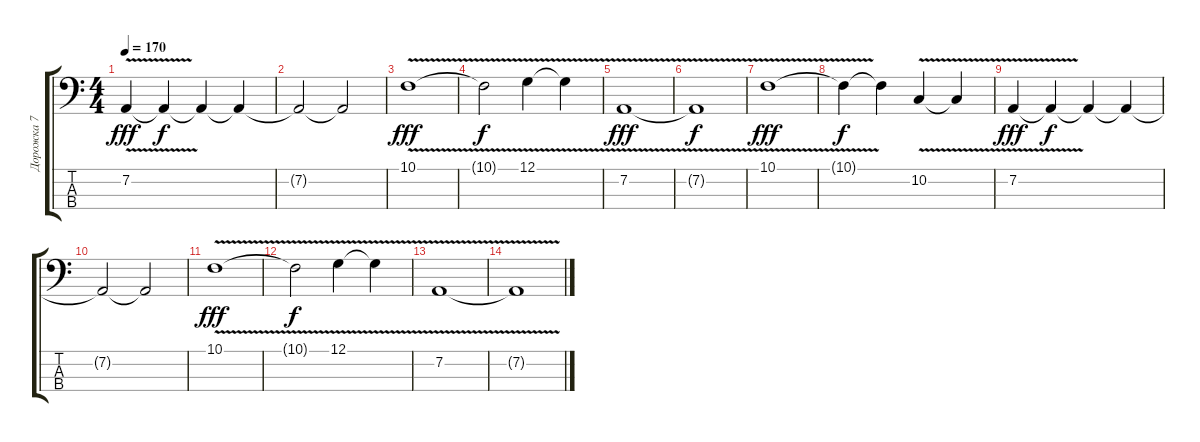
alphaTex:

\track ("Дорожка 7" "Дорожка 7") {instrument cello}
\staff {score tabs}
\tuning (G2 D2 A1 E1) {hide}
\ts (4 4)
\tempo 170
\clef f4
\ks c
7.2{v}.4{dy fff} 7.2{t}.4{dy f} 7.2{t}.4 7.2{t}.4 |
7.2{t}.2 7.2{t}.2 |
10.1{v}.1{dy fff} |
10.1{t}.2{dy f} 12.1{v}.4 12.1{t}.4 |
7.2{v}.1{dy fff} |
7.2{t}.1{dy f} |
10.1{v}.1{dy fff} |
10.1{t}.4{dy f} 10.1{t}.4 10.2{v}.4 10.2{t}.4 |
7.2{v}.4{dy fff} 7.2{t}.4{dy f} 7.2{t}.4 7.2{t}.4 |
7.2{t}.2 7.2{t}.2 |
10.1{v}.1{dy fff} |
10.1{t}.2{dy f} 12.1{v}.4 12.1{t}.4 |
7.2{v}.1 |
7.2{t}.1
